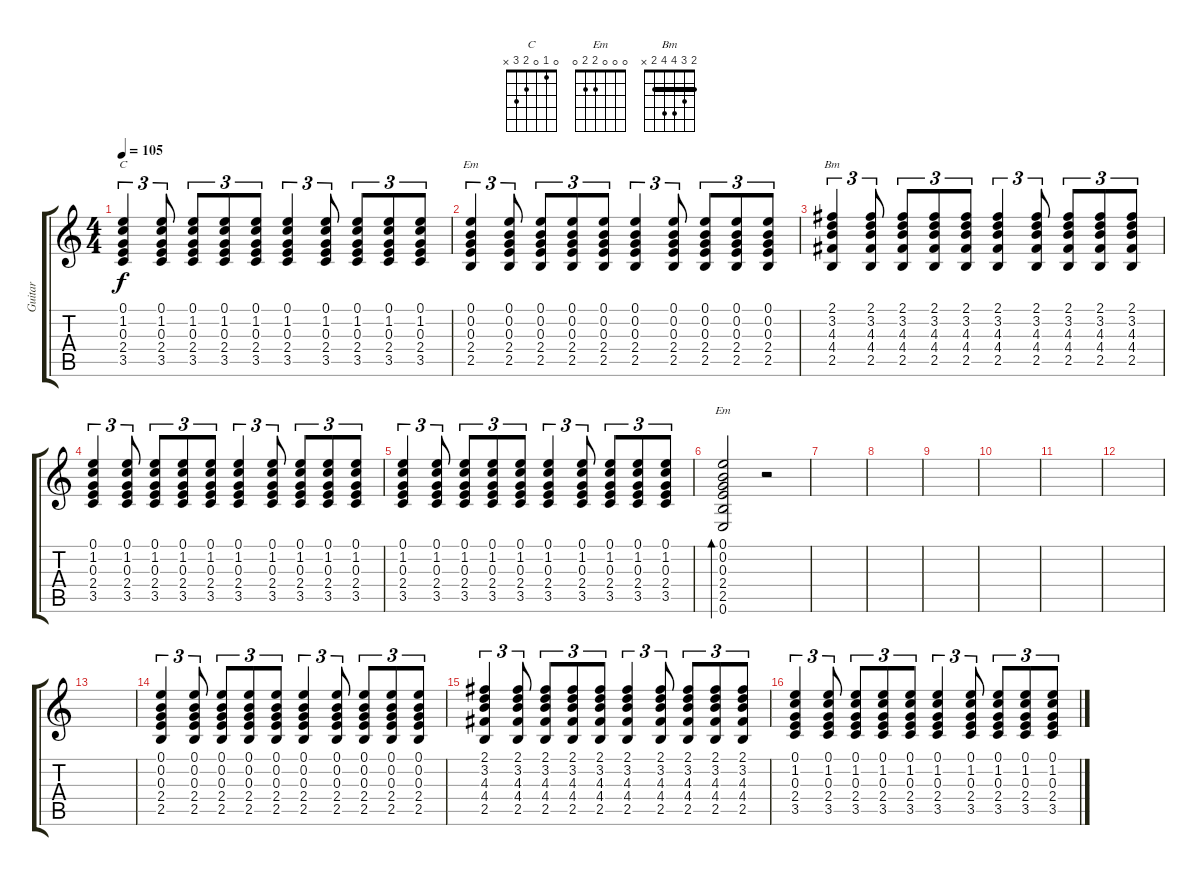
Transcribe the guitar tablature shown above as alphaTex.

\track ("Guitar" "Guitar") {instrument acousticguitarnylon}
\staff {score tabs}
\tuning (E4 B3 G3 D3 A2 E2) {hide}
\chord ("C" 0 1 0 2 3 x)
\chord ("Em" 0 0 0 2 2 x)
\chord ("Bm" 2 3 4 4 2 x) {barre 2}
\chord ("Em" 0 0 0 2 2 0)
\ts (4 4)
\tempo 105
\clef g2
\ks c
(0.1 1.2 0.3 2.4 3.5).4{tu (3 2) ch "C" dy f} (0.1 1.2 0.3 2.4 3.5).8{tu (3 2)} (0.1 1.2 0.3 2.4 3.5).8{tu (3 2)} (0.1 1.2 0.3 2.4 3.5).8{tu (3 2)} (0.1 1.2 0.3 2.4 3.5).8{tu (3 2)} (0.1 1.2 0.3 2.4 3.5).4{tu (3 2)} (0.1 1.2 0.3 2.4 3.5).8{tu (3 2)} (0.1 1.2 0.3 2.4 3.5).8{tu (3 2)} (0.1 1.2 0.3 2.4 3.5).8{tu (3 2)} (0.1 1.2 0.3 2.4 3.5).8{tu (3 2)} |
(0.1 0.2 0.3 2.4 2.5).4{tu (3 2) ch "Em"} (0.1 0.2 0.3 2.4 2.5).8{tu (3 2)} (0.1 0.2 0.3 2.4 2.5).8{tu (3 2)} (0.1 0.2 0.3 2.4 2.5).8{tu (3 2)} (0.1 0.2 0.3 2.4 2.5).8{tu (3 2)} (0.1 0.2 0.3 2.4 2.5).4{tu (3 2)} (0.1 0.2 0.3 2.4 2.5).8{tu (3 2)} (0.1 0.2 0.3 2.4 2.5).8{tu (3 2)} (0.1 0.2 0.3 2.4 2.5).8{tu (3 2)} (0.1 0.2 0.3 2.4 2.5).8{tu (3 2)} |
(2.1 3.2 4.3 4.4 2.5).4{tu (3 2) ch "Bm"} (2.1 3.2 4.3 4.4 2.5).8{tu (3 2)} (2.1 3.2 4.3 4.4 2.5).8{tu (3 2)} (2.1 3.2 4.3 4.4 2.5).8{tu (3 2)} (2.1 3.2 4.3 4.4 2.5).8{tu (3 2)} (2.1 3.2 4.3 4.4 2.5).4{tu (3 2)} (2.1 3.2 4.3 4.4 2.5).8{tu (3 2)} (2.1 3.2 4.3 4.4 2.5).8{tu (3 2)} (2.1 3.2 4.3 4.4 2.5).8{tu (3 2)} (2.1 3.2 4.3 4.4 2.5).8{tu (3 2)} |
(0.1 1.2 0.3 2.4 3.5).4{tu (3 2)} (0.1 1.2 0.3 2.4 3.5).8{tu (3 2)} (0.1 1.2 0.3 2.4 3.5).8{tu (3 2)} (0.1 1.2 0.3 2.4 3.5).8{tu (3 2)} (0.1 1.2 0.3 2.4 3.5).8{tu (3 2)} (0.1 1.2 0.3 2.4 3.5).4{tu (3 2)} (0.1 1.2 0.3 2.4 3.5).8{tu (3 2)} (0.1 1.2 0.3 2.4 3.5).8{tu (3 2)} (0.1 1.2 0.3 2.4 3.5).8{tu (3 2)} (0.1 1.2 0.3 2.4 3.5).8{tu (3 2)} |
(0.1 1.2 0.3 2.4 3.5).4{tu (3 2)} (0.1 1.2 0.3 2.4 3.5).8{tu (3 2)} (0.1 1.2 0.3 2.4 3.5).8{tu (3 2)} (0.1 1.2 0.3 2.4 3.5).8{tu (3 2)} (0.1 1.2 0.3 2.4 3.5).8{tu (3 2)} (0.1 1.2 0.3 2.4 3.5).4{tu (3 2)} (0.1 1.2 0.3 2.4 3.5).8{tu (3 2)} (0.1 1.2 0.3 2.4 3.5).8{tu (3 2)} (0.1 1.2 0.3 2.4 3.5).8{tu (3 2)} (0.1 1.2 0.3 2.4 3.5).8{tu (3 2)} |
(0.1 0.2 0.3 2.4 2.5 0.6).2{bd 120 ch "Em"} r.2 |
|
|
|
|
|
|
|
(0.1 0.2 0.3 2.4 2.5).4{tu (3 2)} (0.1 0.2 0.3 2.4 2.5).8{tu (3 2)} (0.1 0.2 0.3 2.4 2.5).8{tu (3 2)} (0.1 0.2 0.3 2.4 2.5).8{tu (3 2)} (0.1 0.2 0.3 2.4 2.5).8{tu (3 2)} (0.1 0.2 0.3 2.4 2.5).4{tu (3 2)} (0.1 0.2 0.3 2.4 2.5).8{tu (3 2)} (0.1 0.2 0.3 2.4 2.5).8{tu (3 2)} (0.1 0.2 0.3 2.4 2.5).8{tu (3 2)} (0.1 0.2 0.3 2.4 2.5).8{tu (3 2)} |
(2.1 3.2 4.3 4.4 2.5).4{tu (3 2)} (2.1 3.2 4.3 4.4 2.5).8{tu (3 2)} (2.1 3.2 4.3 4.4 2.5).8{tu (3 2)} (2.1 3.2 4.3 4.4 2.5).8{tu (3 2)} (2.1 3.2 4.3 4.4 2.5).8{tu (3 2)} (2.1 3.2 4.3 4.4 2.5).4{tu (3 2)} (2.1 3.2 4.3 4.4 2.5).8{tu (3 2)} (2.1 3.2 4.3 4.4 2.5).8{tu (3 2)} (2.1 3.2 4.3 4.4 2.5).8{tu (3 2)} (2.1 3.2 4.3 4.4 2.5).8{tu (3 2)} |
(0.1 1.2 0.3 2.4 3.5).4{tu (3 2)} (0.1 1.2 0.3 2.4 3.5).8{tu (3 2)} (0.1 1.2 0.3 2.4 3.5).8{tu (3 2)} (0.1 1.2 0.3 2.4 3.5).8{tu (3 2)} (0.1 1.2 0.3 2.4 3.5).8{tu (3 2)} (0.1 1.2 0.3 2.4 3.5).4{tu (3 2)} (0.1 1.2 0.3 2.4 3.5).8{tu (3 2)} (0.1 1.2 0.3 2.4 3.5).8{tu (3 2)} (0.1 1.2 0.3 2.4 3.5).8{tu (3 2)} (0.1 1.2 0.3 2.4 3.5).8{tu (3 2)}
